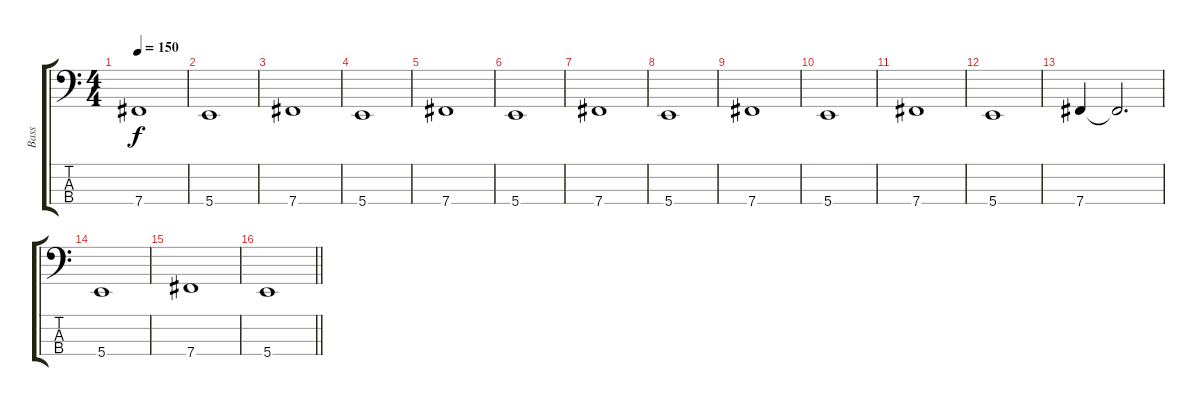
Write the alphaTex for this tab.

\track ("Bass" "Bass") {instrument electricbasspick}
\staff {score tabs}
\tuning (E2 B1 Gb1 B0) {hide}
\ts (4 4)
\tempo 150
\clef f4
\ks c
7.4.1{dy f} |
5.4.1 |
7.4.1 |
5.4.1 |
7.4.1 |
5.4.1 |
7.4.1 |
5.4.1 |
7.4.1{volume 6} |
5.4.1 |
7.4.1 |
5.4.1 |
7.4.4 7.4{t}.2{d volume 0} |
5.4.1 |
7.4.1 |
\barLineRight lightlight
5.4.1
